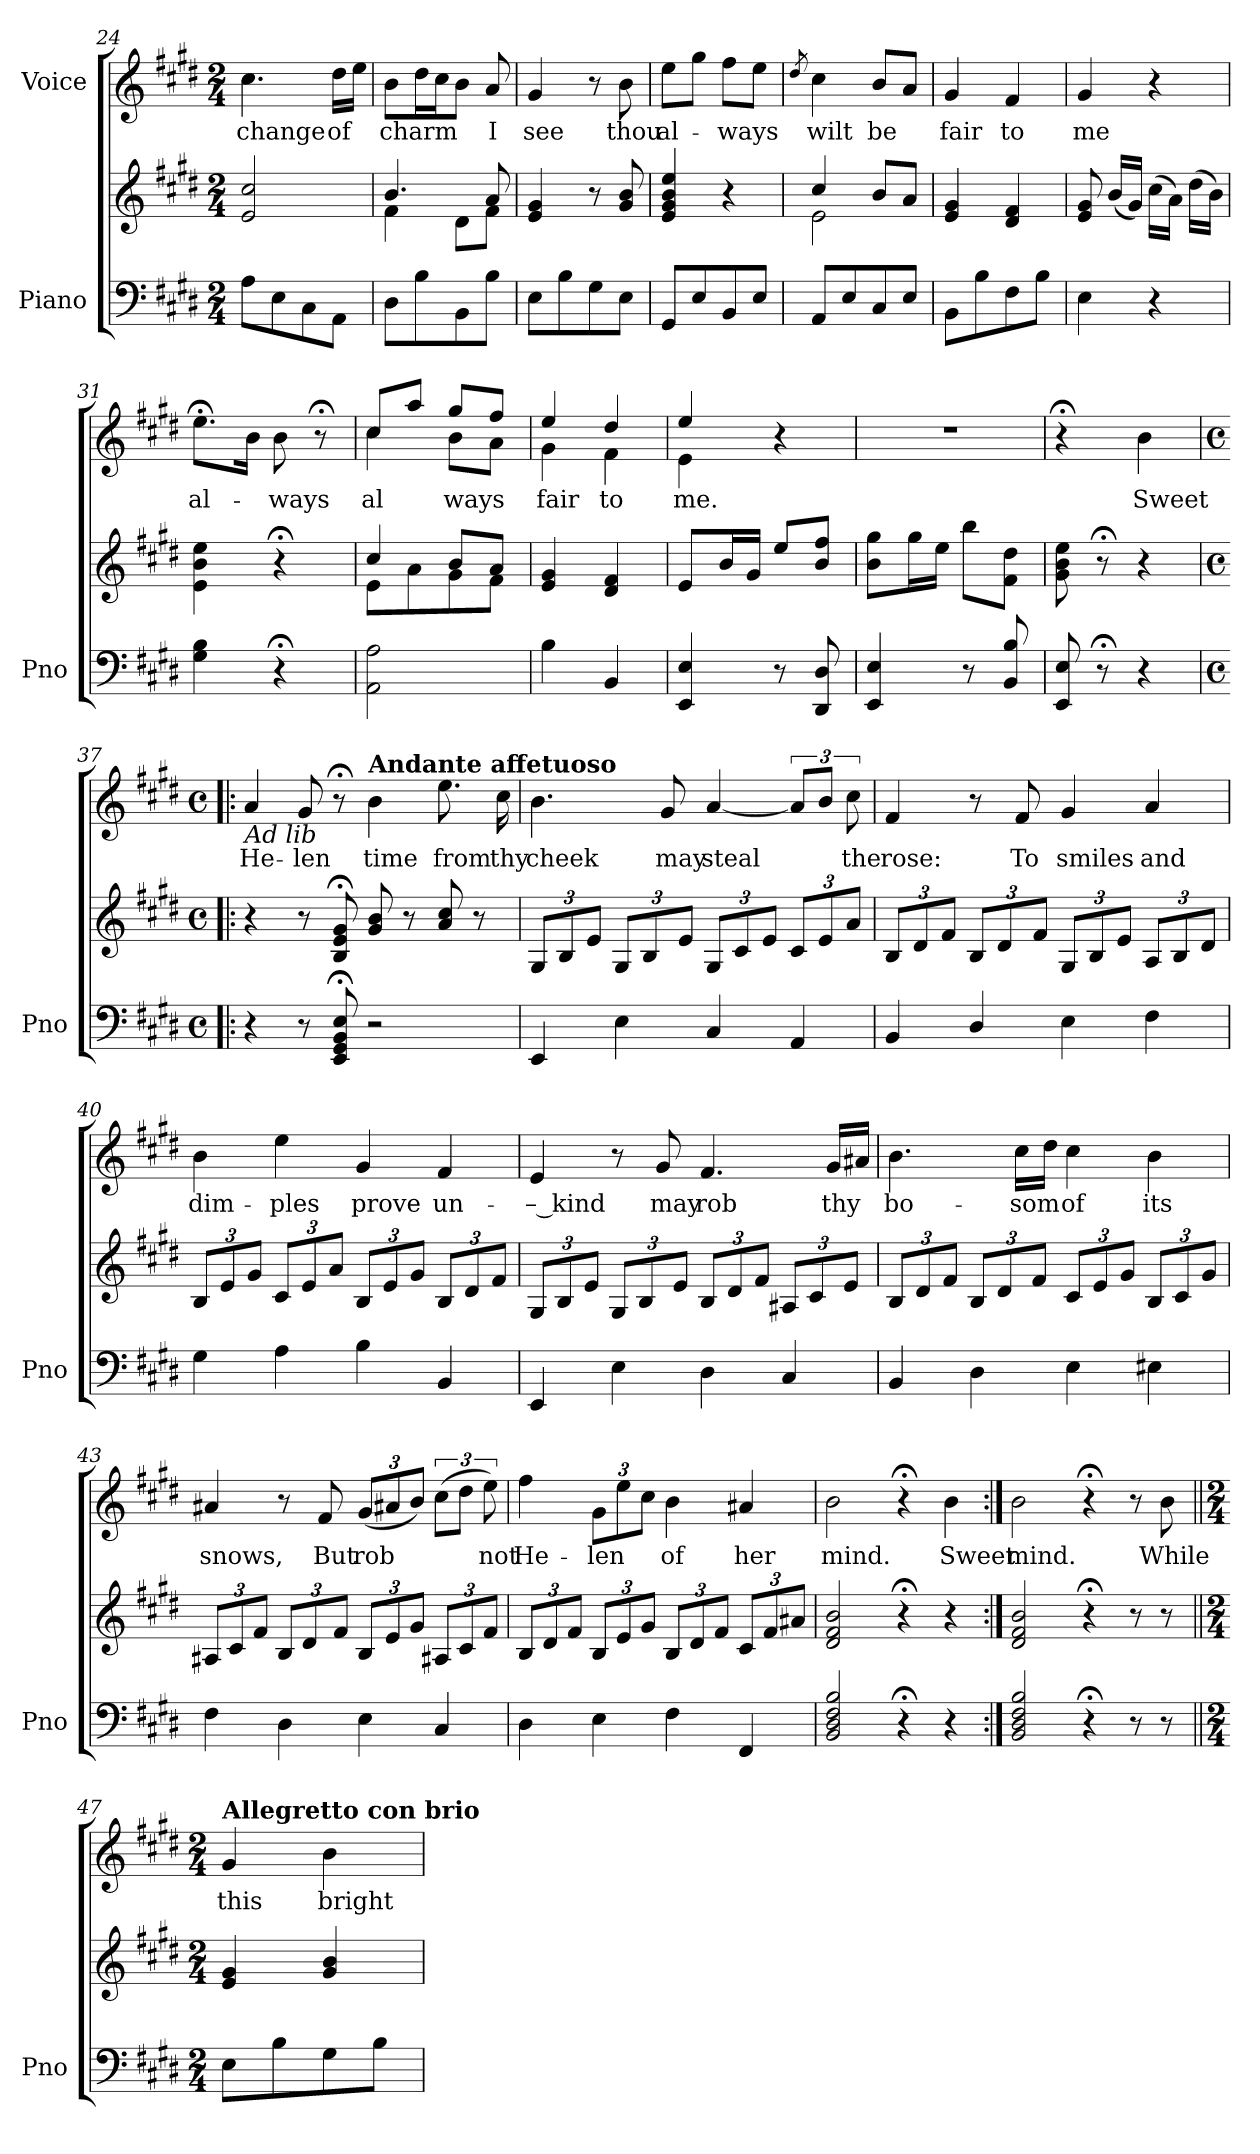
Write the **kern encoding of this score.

**kern	**kern	**kern	**text
*part2	*part2	*part1	*part1
*staff3	*staff2	*staff1	*staff1
*I"Piano	*	*I"Voice	*
*I'Pno	*	*	*
*clefF4	*clefG2	*clefG2	*
*k[f#c#g#d#]	*k[f#c#g#d#]	*k[f#c#g#d#]	*
*M2/4	*M2/4	*M2/4	*
=24	=24	=24	=24
!	!	!	!LO:LY:b
8A\L	2e/ 2cc#/	4.cc#\	change
8E\	.	.	.
8C#\	.	.	.
!	!	!	!LO:LY:b
8AA\J	.	16dd#\LL	of
.	.	16ee\JJ	.
!!LO:LB:g=z
=25	=25	=25	=25
*	*^	*	*
!	!	!	!	!LO:LY:b
8D#\L	4.b/	4f#\	8b\L	charm
8B\	.	.	16dd#\L	.
.	.	.	16cc#\J	.
8BB\	.	8d#\L	8b\J	.
!	!	!	!	!LO:LY:b
8B\J	8a/	8f#\J	8a/	I
=26	=26	=26	=26	=26
!	!	!	!	!LO:LY:b
*	*v	*v	*	*
8E\L	4e/ 4g#/	4g#/	see
8B\	.	.	.
8G#\	8r	8r	.
!	!	!	!LO:LY:b
8E\J	8g#/ 8b/	8b\	thou
=27	=27	=27	=27
!	!	!	!LO:LY:b
8GG#/L	4e/ 4g#/ 4b/ 4ee/	8ee\L	al-
8E/	.	8gg#\J	.
!	!	!	!LO:LY:b
8BB/	4r	8ff#\L	-ways
8E/J	.	8ee\J	.
=28	=28	=28	=28
.	.	8qdd#/	.
*	*^	*	*
!	!	!	!	!LO:LY:b
8AA/L	4cc#/	2e\	4cc#\	wilt
8E/	.	.	.	.
!	!	!	!	!LO:LY:b
8C#/	8b/L	.	8b/L	be
8E/J	8a/J	.	8a/J	.
*	*v	*v	*	*
=29	=29	=29	=29
!	!	!	!LO:LY:b
8BB\L	4e/ 4g#/	4g#/	fair
8B\	.	.	.
!	!	!	!LO:LY:b
8F#\	4d#/ 4f#/	4f#/	to
8B\J	.	.	.
!!LO:LB:g=z
=30	=30	=30	=30
!	!	!	!LO:LY:b
4E\	8e/ 8g#/	4g#/	me
.	(16b/LL	.	.
.	16g#/JJ)	.	.
4r	(16cc#\LL	4r	.
.	16a\JJ)	.	.
.	(16dd#\LL	.	.
.	16b\JJ)	.	.
=31	=31	=31	=31
!	!	!	!LO:LY:b
4G#\ 4B\	4e\ 4b\ 4ee\	8.ee;<\L	al-
.	.	16b\Jk	.
!	!	!	!LO:LY:b
4r;<	4r;<	8b\	-ways
.	.	8r;<	.
=32	=32	=32	=32
*	*^	*	*
!	!	!	!	!LO:LY:b
*	*	*	*^	*
2AA\ 2A\	4cc#/	8e\L	8cc#/L	4cc#\	al
.	.	8a\	8aa/J	.	.
!	!	!	!	!	!LO:LY:b
.	8b/L	8g#\	8gg#/L	8b\L	ways
.	8a/J	8f#\J	8ff#/J	8a\J	.
=33	=33	=33	=33	=33	=33
!	!	!	!	!	!LO:LY:b
*	*v	*v	*	*	*
4B\	4e/ 4g#/	4ee/	4g#\	fair
!	!	!	!	!LO:LY:b
4BB/	4d#/ 4f#/	4dd#/	4f#\	to
=34	=34	=34	=34	=34
!	!	!	!	!LO:LY:b
4EE/ 4E/	8e/L	4ee/	4e\	me.
.	16b/L	.	.	.
.	16g#/JJ	.	.	.
8r	8ee/L	4r	4ryy	.
8DD#/ 8D#/	8b/ 8ff#/J	.	.	.
*	*	*v	*v	*
!!LO:PB:g=z
=35	=35	=35	=35
4EE/ 4E/	8b\ 8gg#\L	2r	.
.	16gg#\L	.	.
.	16ee\JJ	.	.
8r	8bb\L	.	.
8BB/ 8B/	8f#\ 8dd#\J	.	.
=36	=36	=36	=36
8EE/ 8E/	8g#\ 8b\ 8ee\	4r;<	.
8r;<	8r;<	.	.
!	!	!	!LO:LY:b
4r	4r	4b\	Sweet
=37!|:	=37!|:	=37!|:	=37!|:
*M4/4	*M4/4	*M4/4	*
*met(c)	*met(c)	*met(c)	*
!	!	!LO:TX:b:i:t=Ad lib	!
!	!	!	!LO:LY:b
4r	4r	4a/	He-
!	!	!	!LO:LY:b
8r	8r	8g#/	-len
8EE/; 8GG#/; 8BB/; 8E/;	8B/;< 8e/;< 8g#/;<	8r;<	.
!	!	!LO:TX:a:B:t=Andante affetuoso	!
!	!	!	!LO:LY:b
2r	8g#/ 8b/	4b\	time
.	8r	.	.
!	!	!	!LO:LY:b
.	8a/ 8cc#/	8.ee\	from
.	8r	.	.
!	!	!	!LO:LY:b
.	.	16cc#\	thy
!!LO:LB:g=z
=38	=38	=38	=38
*	*Xbrackettup	*	*
!	!	!	!LO:LY:b
4EE/	12G#/L	4.b\	cheek
.	12B/	.	.
.	12e/J	.	.
4E\	12G#/L	.	.
.	12B/	.	.
!	!	!	!LO:LY:b
.	.	8g#/	may
.	12e/J	.	.
!	!	!	!LO:LY:b
4C#/	12G#/L	[4a/	steal
.	12c#/	.	.
.	12e/J	.	.
4AA/	12c#/L	12a/L]	.
.	12e/	12b/J	.
!	!	!	!LO:LY:b
.	12a/J	12cc#\	the
=39	=39	=39	=39
!	!	!	!LO:LY:b
4BB/	12B/L	4f#/	rose:
.	12d#/	.	.
.	12f#/J	.	.
4D#/	12B/L	8r	.
.	12d#/	.	.
!	!	!	!LO:LY:b
.	.	8f#/	To
.	12f#/J	.	.
!	!	!	!LO:LY:b
4E\	12G#/L	4g#/	smiles
.	12B/	.	.
.	12e/J	.	.
!	!	!	!LO:LY:b
4F#\	12A/L	4a/	and
.	12B/	.	.
.	12d#/J	.	.
!!LO:LB:g=z
=40	=40	=40	=40
!	!	!	!LO:LY:b
4G#\	12B/L	4b\	dim-
.	12e/	.	.
.	12g#/J	.	.
!	!	!	!LO:LY:b
4A\	12c#/L	4ee\	-ples
.	12e/	.	.
.	12a/J	.	.
!	!	!	!LO:LY:b
4B\	12B/L	4g#/	prove
.	12e/	.	.
.	12g#/J	.	.
!	!	!	!LO:LY:b
4BB/	12B/L	4f#/	un-
.	12d#/	.	.
.	12f#/J	.	.
!!LO:LB:g=z
=41	=41	=41	=41
!	!	!	!LO:LY:b
4EE/	12G#/L	4e/	-– kind
.	12B/	.	.
.	12e/J	.	.
4E\	12G#/L	8r	.
.	12B/	.	.
!	!	!	!LO:LY:b
.	.	8g#/	may
.	12e/J	.	.
!	!	!	!LO:LY:b
4D#\	12B/L	4.f#/	rob
.	12d#/	.	.
.	12f#/J	.	.
4C#/	12A#X/L	.	.
.	12c#/	.	.
!	!	!	!LO:LY:b
.	.	16g#/LL	thy
.	12e/J	.	.
.	.	16a#X/JJ	.
=42	=42	=42	=42
!	!	!	!LO:LY:b
4BB/	12B/L	4.b\	bo-
.	12d#/	.	.
.	12f#/J	.	.
4D#\	12B/L	.	.
.	12d#/	.	.
!	!	!	!LO:LY:b
.	.	16cc#\LL	-som
.	12f#/J	.	.
.	.	16dd#\JJ	.
!	!	!	!LO:LY:b
4E\	12c#/L	4cc#\	of
.	12e/	.	.
.	12g#/J	.	.
!	!	!	!LO:LY:b
4E#X\	12B/L	4b\	its
.	12c#/	.	.
.	12g#/J	.	.
!!LO:PB:g=z
=43	=43	=43	=43
!	!	!	!LO:LY:b
4F#\	12A#X/L	4a#X/	snows,
.	12c#/	.	.
.	12f#/J	.	.
4D#\	12B/L	8r	.
.	12d#/	.	.
!	!	!	!LO:LY:b
.	.	8f#/	But
.	12f#/J	.	.
*	*	*Xbrackettup	*
!	!	!	!LO:LY:b
4E\	12B/L	(12g#/L	rob
.	12e/	12a#X/	.
.	12g#/J	12b/J)	.
*	*	*brackettup	*
4C#/	12A#X/L	(12cc#\L	.
.	12c#/	12dd#\J	.
!	!	!	!LO:LY:b
.	12f#/J	12ee\)	not
!!LO:LB:g=z
=44	=44	=44	=44
!	!	!	!LO:LY:b
4D#\	12B/L	4ff#\	He-
.	12d#/	.	.
.	12f#/J	.	.
!	!	!	!LO:LY:b
4E\	12B/L	12g#\L	-len
.	12e/	12ee\	.
.	12g#/J	12cc#\J	.
!	!	!	!LO:LY:b
4F#\	12B/L	4b\	of
.	12d#/	.	.
.	12f#/J	.	.
!	!	!	!LO:LY:b
4FF#/	12c#/L	4a#X/	her
.	12f#/	.	.
.	12a#X/J	.	.
=45	=45	=45	=45
!	!	!	!LO:LY:b
2BB/ 2D#/ 2F#/ 2B/	2d#/ 2f#/ 2b/	2b\	mind.
4r;<	4r;<	4r;<	.
!	!	!	!LO:LY:b
4r	4r	4b\	Sweet
=46:|!	=46:|!	=46:|!	=46:|!
!	!	!	!LO:LY:b
2BB/ 2D#/ 2F#/ 2B/	2d#/ 2f#/ 2b/	2b\	mind.
4r;<	4r;<	4r;<	.
8r	8r	8r	.
!	!	!	!LO:LY:b
8r	8r	8b\	While
!!LO:LB:g=z
=47||	=47||	=47||	=47||
*M2/4	*M2/4	*M2/4	*
!	!	!LO:TX:a:B:t=Allegretto con brio	!
!	!	!	!LO:LY:b
8E\L	4e/ 4g#/	4g#/	this
8B\	.	.	.
!	!	!	!LO:LY:b
8G#\	4g#/ 4b/	4b\	bright
8B\J	.	.	.
=	=	=	=
*-	*-	*-	*-
